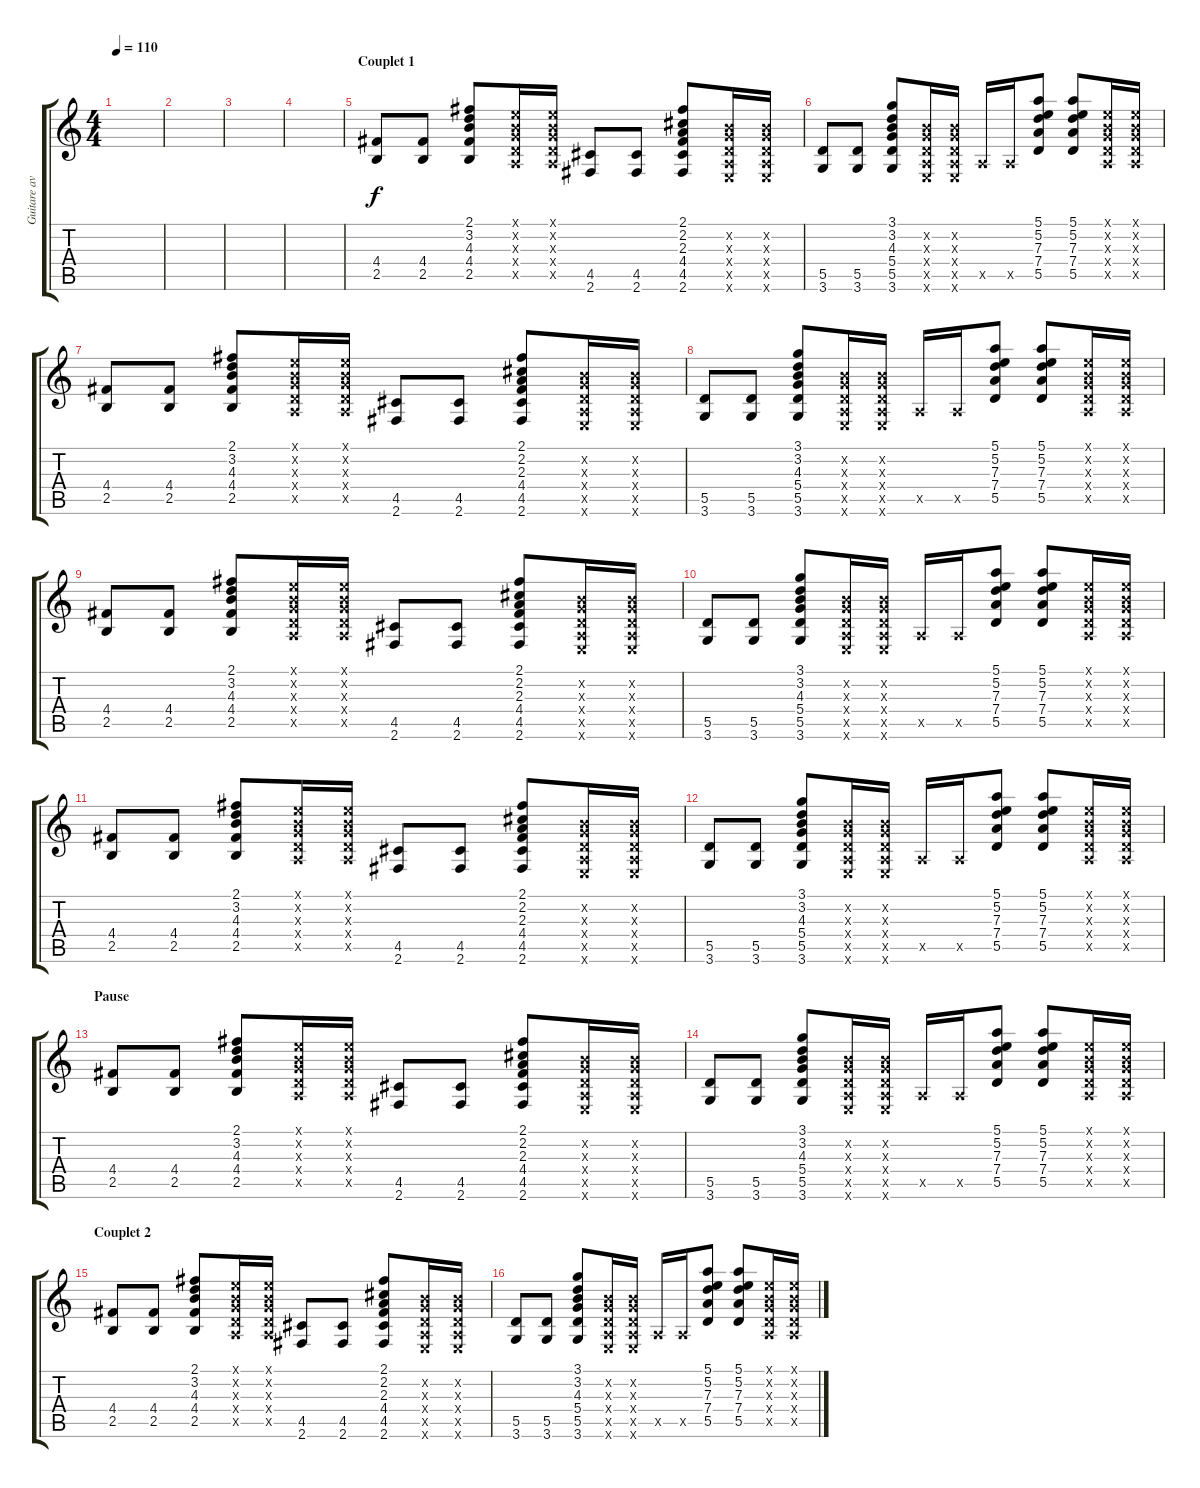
\track ("Guitare avec flanger" "Guitare av") {instrument distortionguitar}
\staff {score tabs}
\tuning (E4 B3 G3 D3 A2 E2) {hide}
\ts (4 4)
\tempo 110
\clef g2
\ks c
|
|
|
|
\section ("" "Couplet 1")
(4.4 2.5).8 (4.4 2.5).8 (2.1 3.2 4.3 4.4 2.5).8 (0.1{x} 0.2{x} 0.3{x} 0.4{x} 0.5{x}).16 (0.1{x} 0.2{x} 0.3{x} 0.4{x} 0.5{x}).16 (4.5 2.6).8 (4.5 2.6).8 (2.1 2.2 2.3 4.4 4.5 2.6).8 (0.2{x} 0.3{x} 0.4{x} 0.5{x} 0.6{x}).16 (0.2{x} 0.3{x} 0.4{x} 0.5{x} 0.6{x}).16 |
(5.5 3.6).8 (5.5 3.6).8 (3.1 3.2 4.3 5.4 5.5 3.6).8 (0.2{x} 0.3{x} 0.4{x} 0.5{x} 0.6{x}).16 (0.2{x} 0.3{x} 0.4{x} 0.5{x} 0.6{x}).16 0.5{x}.16 0.5{x}.16 (5.1 5.2 7.3 7.4 5.5).8 (5.1 5.2 7.3 7.4 5.5).8 (0.1{x} 0.2{x} 0.3{x} 0.4{x} 0.5{x}).16 (0.1{x} 0.2{x} 0.3{x} 0.4{x} 0.5{x}).16 |
(4.4 2.5).8 (4.4 2.5).8 (2.1 3.2 4.3 4.4 2.5).8 (0.1{x} 0.2{x} 0.3{x} 0.4{x} 0.5{x}).16 (0.1{x} 0.2{x} 0.3{x} 0.4{x} 0.5{x}).16 (4.5 2.6).8 (4.5 2.6).8 (2.1 2.2 2.3 4.4 4.5 2.6).8 (0.2{x} 0.3{x} 0.4{x} 0.5{x} 0.6{x}).16 (0.2{x} 0.3{x} 0.4{x} 0.5{x} 0.6{x}).16 |
(5.5 3.6).8 (5.5 3.6).8 (3.1 3.2 4.3 5.4 5.5 3.6).8 (0.2{x} 0.3{x} 0.4{x} 0.5{x} 0.6{x}).16 (0.2{x} 0.3{x} 0.4{x} 0.5{x} 0.6{x}).16 0.5{x}.16 0.5{x}.16 (5.1 5.2 7.3 7.4 5.5).8 (5.1 5.2 7.3 7.4 5.5).8 (0.1{x} 0.2{x} 0.3{x} 0.4{x} 0.5{x}).16 (0.1{x} 0.2{x} 0.3{x} 0.4{x} 0.5{x}).16 |
(4.4 2.5).8 (4.4 2.5).8 (2.1 3.2 4.3 4.4 2.5).8 (0.1{x} 0.2{x} 0.3{x} 0.4{x} 0.5{x}).16 (0.1{x} 0.2{x} 0.3{x} 0.4{x} 0.5{x}).16 (4.5 2.6).8 (4.5 2.6).8 (2.1 2.2 2.3 4.4 4.5 2.6).8 (0.2{x} 0.3{x} 0.4{x} 0.5{x} 0.6{x}).16 (0.2{x} 0.3{x} 0.4{x} 0.5{x} 0.6{x}).16 |
(5.5 3.6).8 (5.5 3.6).8 (3.1 3.2 4.3 5.4 5.5 3.6).8 (0.2{x} 0.3{x} 0.4{x} 0.5{x} 0.6{x}).16 (0.2{x} 0.3{x} 0.4{x} 0.5{x} 0.6{x}).16 0.5{x}.16 0.5{x}.16 (5.1 5.2 7.3 7.4 5.5).8 (5.1 5.2 7.3 7.4 5.5).8 (0.1{x} 0.2{x} 0.3{x} 0.4{x} 0.5{x}).16 (0.1{x} 0.2{x} 0.3{x} 0.4{x} 0.5{x}).16 |
(4.4 2.5).8 (4.4 2.5).8 (2.1 3.2 4.3 4.4 2.5).8 (0.1{x} 0.2{x} 0.3{x} 0.4{x} 0.5{x}).16 (0.1{x} 0.2{x} 0.3{x} 0.4{x} 0.5{x}).16 (4.5 2.6).8 (4.5 2.6).8 (2.1 2.2 2.3 4.4 4.5 2.6).8 (0.2{x} 0.3{x} 0.4{x} 0.5{x} 0.6{x}).16 (0.2{x} 0.3{x} 0.4{x} 0.5{x} 0.6{x}).16 |
(5.5 3.6).8 (5.5 3.6).8 (3.1 3.2 4.3 5.4 5.5 3.6).8 (0.2{x} 0.3{x} 0.4{x} 0.5{x} 0.6{x}).16 (0.2{x} 0.3{x} 0.4{x} 0.5{x} 0.6{x}).16 0.5{x}.16 0.5{x}.16 (5.1 5.2 7.3 7.4 5.5).8 (5.1 5.2 7.3 7.4 5.5).8 (0.1{x} 0.2{x} 0.3{x} 0.4{x} 0.5{x}).16 (0.1{x} 0.2{x} 0.3{x} 0.4{x} 0.5{x}).16 |
\section ("" "Pause ")
(4.4 2.5).8 (4.4 2.5).8 (2.1 3.2 4.3 4.4 2.5).8 (0.1{x} 0.2{x} 0.3{x} 0.4{x} 0.5{x}).16 (0.1{x} 0.2{x} 0.3{x} 0.4{x} 0.5{x}).16 (4.5 2.6).8 (4.5 2.6).8 (2.1 2.2 2.3 4.4 4.5 2.6).8 (0.2{x} 0.3{x} 0.4{x} 0.5{x} 0.6{x}).16 (0.2{x} 0.3{x} 0.4{x} 0.5{x} 0.6{x}).16 |
(5.5 3.6).8 (5.5 3.6).8 (3.1 3.2 4.3 5.4 5.5 3.6).8 (0.2{x} 0.3{x} 0.4{x} 0.5{x} 0.6{x}).16 (0.2{x} 0.3{x} 0.4{x} 0.5{x} 0.6{x}).16 0.5{x}.16 0.5{x}.16 (5.1 5.2 7.3 7.4 5.5).8 (5.1 5.2 7.3 7.4 5.5).8 (0.1{x} 0.2{x} 0.3{x} 0.4{x} 0.5{x}).16 (0.1{x} 0.2{x} 0.3{x} 0.4{x} 0.5{x}).16 |
\section ("" "Couplet 2")
(4.4 2.5).8 (4.4 2.5).8 (2.1 3.2 4.3 4.4 2.5).8 (0.1{x} 0.2{x} 0.3{x} 0.4{x} 0.5{x}).16 (0.1{x} 0.2{x} 0.3{x} 0.4{x} 0.5{x}).16 (4.5 2.6).8 (4.5 2.6).8 (2.1 2.2 2.3 4.4 4.5 2.6).8 (0.2{x} 0.3{x} 0.4{x} 0.5{x} 0.6{x}).16 (0.2{x} 0.3{x} 0.4{x} 0.5{x} 0.6{x}).16 |
(5.5 3.6).8 (5.5 3.6).8 (3.1 3.2 4.3 5.4 5.5 3.6).8 (0.2{x} 0.3{x} 0.4{x} 0.5{x} 0.6{x}).16 (0.2{x} 0.3{x} 0.4{x} 0.5{x} 0.6{x}).16 0.5{x}.16 0.5{x}.16 (5.1 5.2 7.3 7.4 5.5).8 (5.1 5.2 7.3 7.4 5.5).8 (0.1{x} 0.2{x} 0.3{x} 0.4{x} 0.5{x}).16 (0.1{x} 0.2{x} 0.3{x} 0.4{x} 0.5{x}).16
